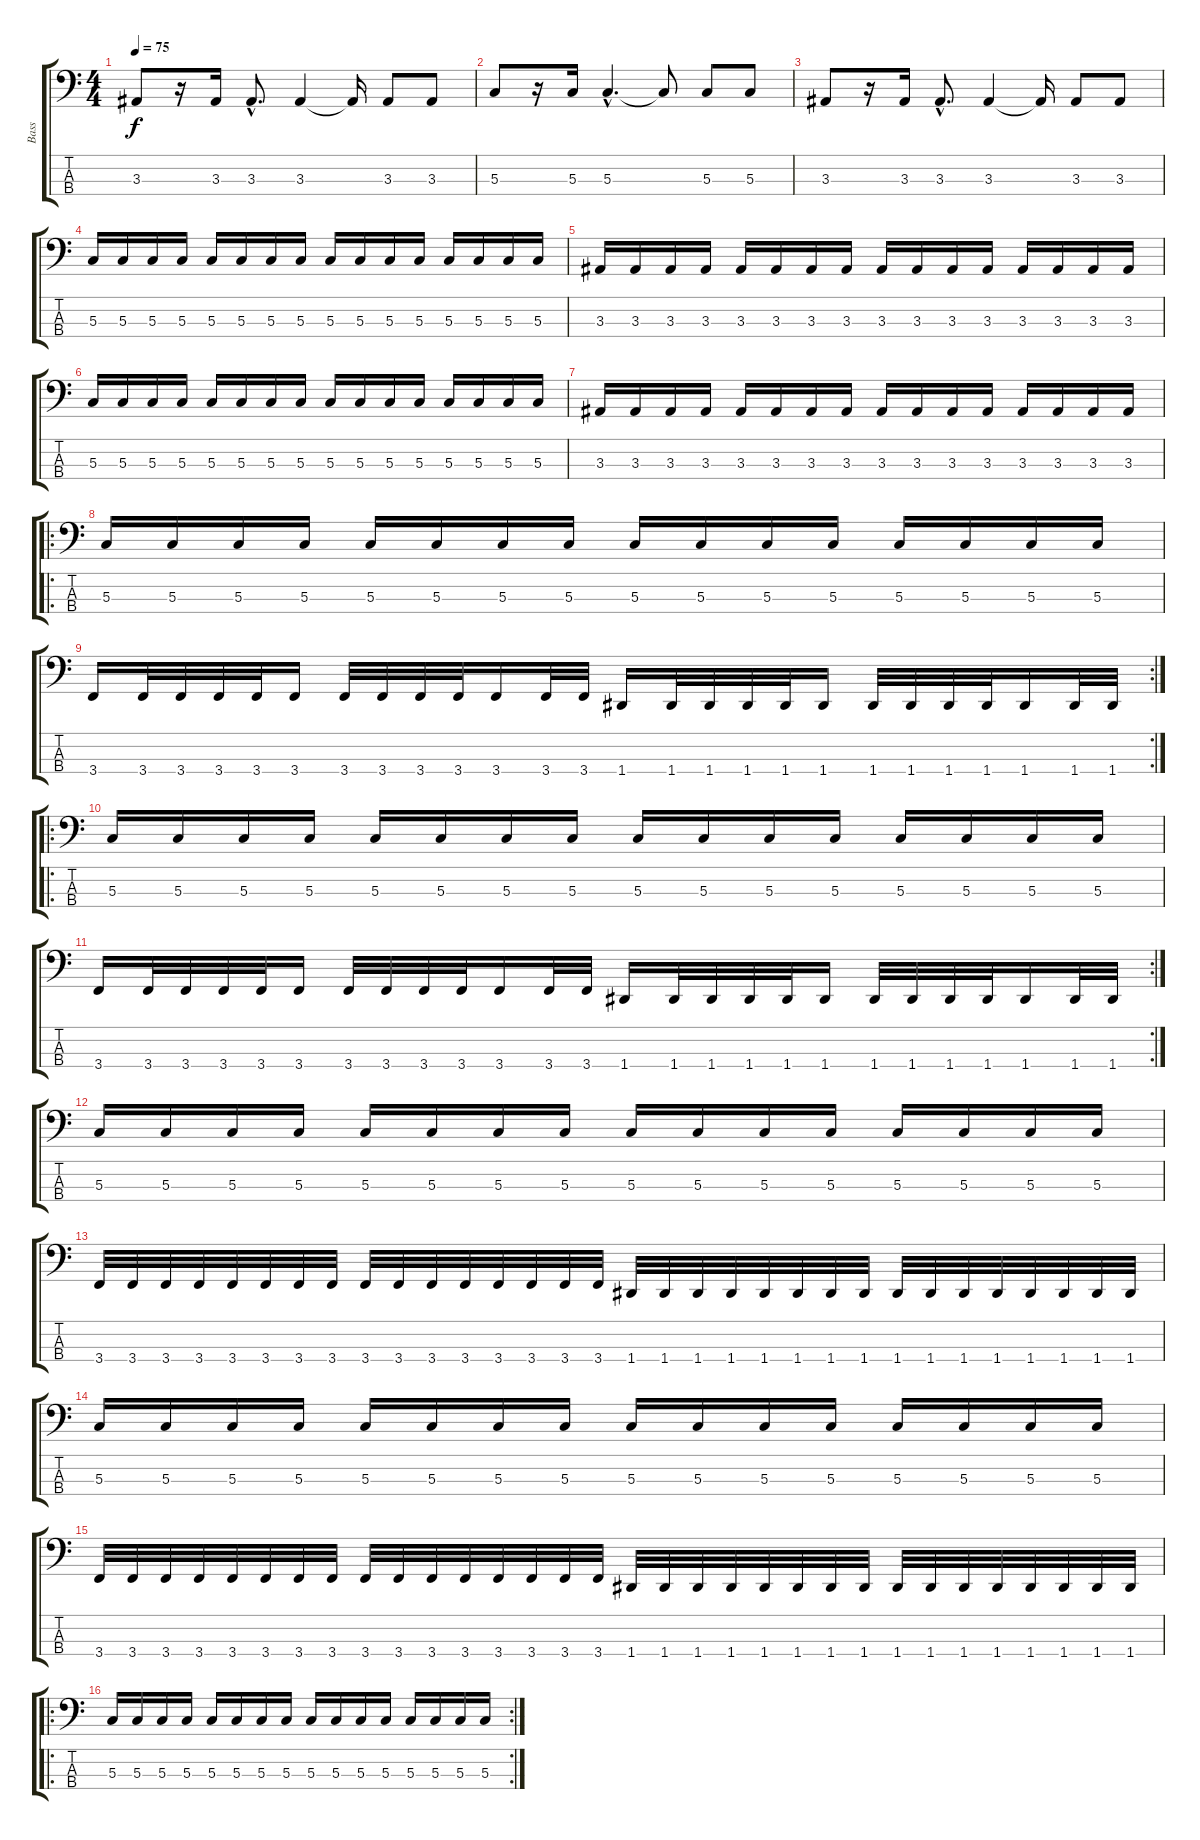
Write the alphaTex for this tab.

\track ("Bass" "Bass") {instrument electricbassfinger}
\staff {score tabs}
\tuning (F2 C2 G1 D1) {hide}
\ts (4 4)
\tempo 75
\clef f4
\ks c
3.3.8{dy f} r.16 3.3.16 3.3{hac}.8{d} 3.3.4 3.3{t}.16 3.3.8 3.3.8 |
5.3.8 r.16 5.3.16 5.3{hac}.4{d} 5.3{t}.8 5.3.8 5.3.8 |
3.3.8 r.16 3.3.16 3.3{hac}.8{d} 3.3.4 3.3{t}.16 3.3.8 3.3.8 |
5.3.16 5.3.16 5.3.16 5.3.16 5.3.16 5.3.16 5.3.16 5.3.16 5.3.16 5.3.16 5.3.16 5.3.16 5.3.16 5.3.16 5.3.16 5.3.16 |
3.3.16 3.3.16 3.3.16 3.3.16 3.3.16 3.3.16 3.3.16 3.3.16 3.3.16 3.3.16 3.3.16 3.3.16 3.3.16 3.3.16 3.3.16 3.3.16 |
5.3.16 5.3.16 5.3.16 5.3.16 5.3.16 5.3.16 5.3.16 5.3.16 5.3.16 5.3.16 5.3.16 5.3.16 5.3.16 5.3.16 5.3.16 5.3.16 |
3.3.16 3.3.16 3.3.16 3.3.16 3.3.16 3.3.16 3.3.16 3.3.16 3.3.16 3.3.16 3.3.16 3.3.16 3.3.16 3.3.16 3.3.16 3.3.16 |
\ro
5.3.16 5.3.16 5.3.16 5.3.16 5.3.16 5.3.16 5.3.16 5.3.16 5.3.16 5.3.16 5.3.16 5.3.16 5.3.16 5.3.16 5.3.16 5.3.16 |
\rc 2
3.4.16 3.4.32 3.4.32 3.4.32 3.4.32 3.4.16 3.4.32 3.4.32 3.4.32 3.4.32 3.4.16 3.4.32 3.4.32 1.4.16 1.4.32 1.4.32 1.4.32 1.4.32 1.4.16 1.4.32 1.4.32 1.4.32 1.4.32 1.4.16 1.4.32 1.4.32 |
\ro
5.3.16 5.3.16 5.3.16 5.3.16 5.3.16 5.3.16 5.3.16 5.3.16 5.3.16 5.3.16 5.3.16 5.3.16 5.3.16 5.3.16 5.3.16 5.3.16 |
\rc 2
3.4.16 3.4.32 3.4.32 3.4.32 3.4.32 3.4.16 3.4.32 3.4.32 3.4.32 3.4.32 3.4.16 3.4.32 3.4.32 1.4.16 1.4.32 1.4.32 1.4.32 1.4.32 1.4.16 1.4.32 1.4.32 1.4.32 1.4.32 1.4.16 1.4.32 1.4.32 |
5.3.16 5.3.16 5.3.16 5.3.16 5.3.16 5.3.16 5.3.16 5.3.16 5.3.16 5.3.16 5.3.16 5.3.16 5.3.16 5.3.16 5.3.16 5.3.16 |
3.4.32 3.4.32 3.4.32 3.4.32 3.4.32 3.4.32 3.4.32 3.4.32 3.4.32 3.4.32 3.4.32 3.4.32 3.4.32 3.4.32 3.4.32 3.4.32 1.4.32 1.4.32 1.4.32 1.4.32 1.4.32 1.4.32 1.4.32 1.4.32 1.4.32 1.4.32 1.4.32 1.4.32 1.4.32 1.4.32 1.4.32 1.4.32 |
5.3.16 5.3.16 5.3.16 5.3.16 5.3.16 5.3.16 5.3.16 5.3.16 5.3.16 5.3.16 5.3.16 5.3.16 5.3.16 5.3.16 5.3.16 5.3.16 |
3.4.32 3.4.32 3.4.32 3.4.32 3.4.32 3.4.32 3.4.32 3.4.32 3.4.32 3.4.32 3.4.32 3.4.32 3.4.32 3.4.32 3.4.32 3.4.32 1.4.32 1.4.32 1.4.32 1.4.32 1.4.32 1.4.32 1.4.32 1.4.32 1.4.32 1.4.32 1.4.32 1.4.32 1.4.32 1.4.32 1.4.32 1.4.32 |
\ro
\rc 2
5.3.16 5.3.16 5.3.16 5.3.16 5.3.16 5.3.16 5.3.16 5.3.16 5.3.16 5.3.16 5.3.16 5.3.16 5.3.16 5.3.16 5.3.16 5.3.16
